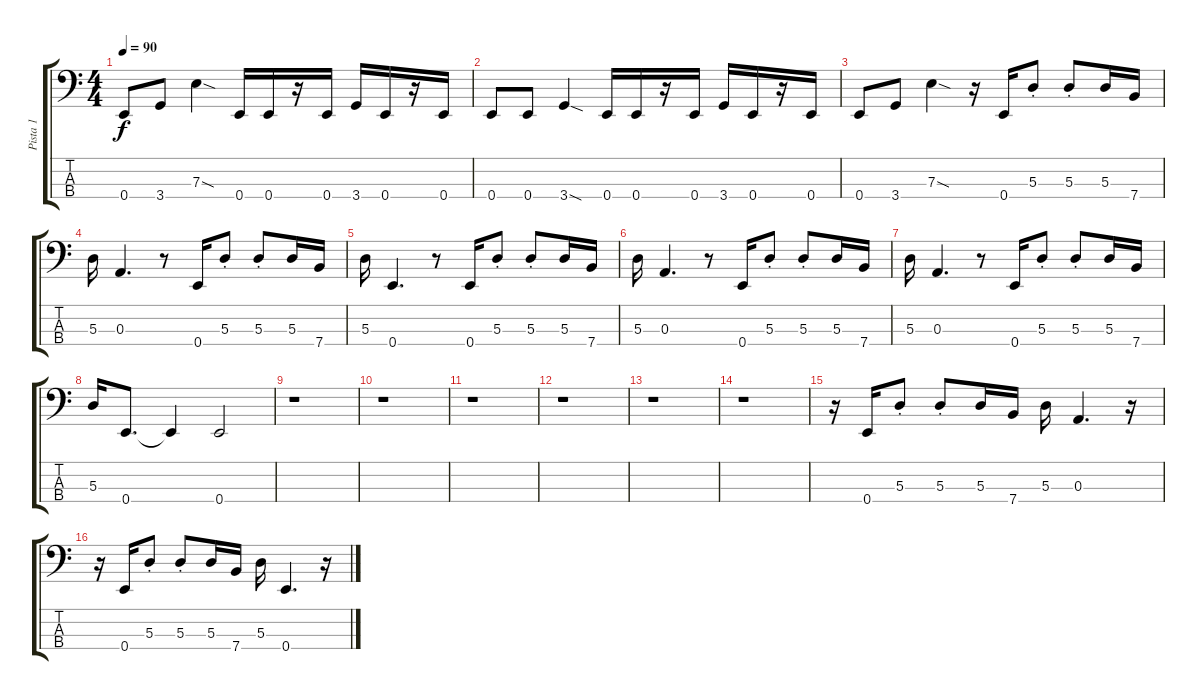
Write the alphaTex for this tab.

\track ("Pista 1" "Pista 1") {instrument electricbassfinger}
\staff {score tabs}
\tuning (G2 D2 A1 E1) {hide}
\ts (4 4)
\tempo 90
\clef f4
\ks c
0.4.8{dy f} 3.4.8 7.3{sod}.4 0.4.16 0.4.16 r.16 0.4.16 3.4.16 0.4.16 r.16 0.4.16 |
0.4.8 0.4.8 3.4{sod}.4 0.4.16 0.4.16 r.16 0.4.16 3.4.16 0.4.16 r.16 0.4.16 |
0.4.8 3.4.8 7.3{sod}.4 r.16 0.4.16 5.3{st}.8 5.3{st}.8 5.3.16 7.4.16 |
5.3.16 0.3.4{d} r.8 0.4.16 5.3{st}.8 5.3{st}.8 5.3.16 7.4.16 |
5.3.16 0.4.4{d} r.8 0.4.16 5.3{st}.8 5.3{st}.8 5.3.16 7.4.16 |
5.3.16 0.3.4{d} r.8 0.4.16 5.3{st}.8 5.3{st}.8 5.3.16 7.4.16 |
5.3.16 0.3.4{d} r.8 0.4.16 5.3{st}.8 5.3{st}.8 5.3.16 7.4.16 |
5.3.16 0.4.8{d} 0.4{t}.4 0.4.2 |
r.1 |
r.1 |
r.1 |
r.1 |
r.1 |
r.1 |
r.16 0.4.16 5.3{st}.8 5.3{st}.8 5.3.16 7.4.16 5.3.16 0.3.4{d} r.16 |
r.16 0.4.16 5.3{st}.8 5.3{st}.8 5.3.16 7.4.16 5.3.16 0.4.4{d} r.16
